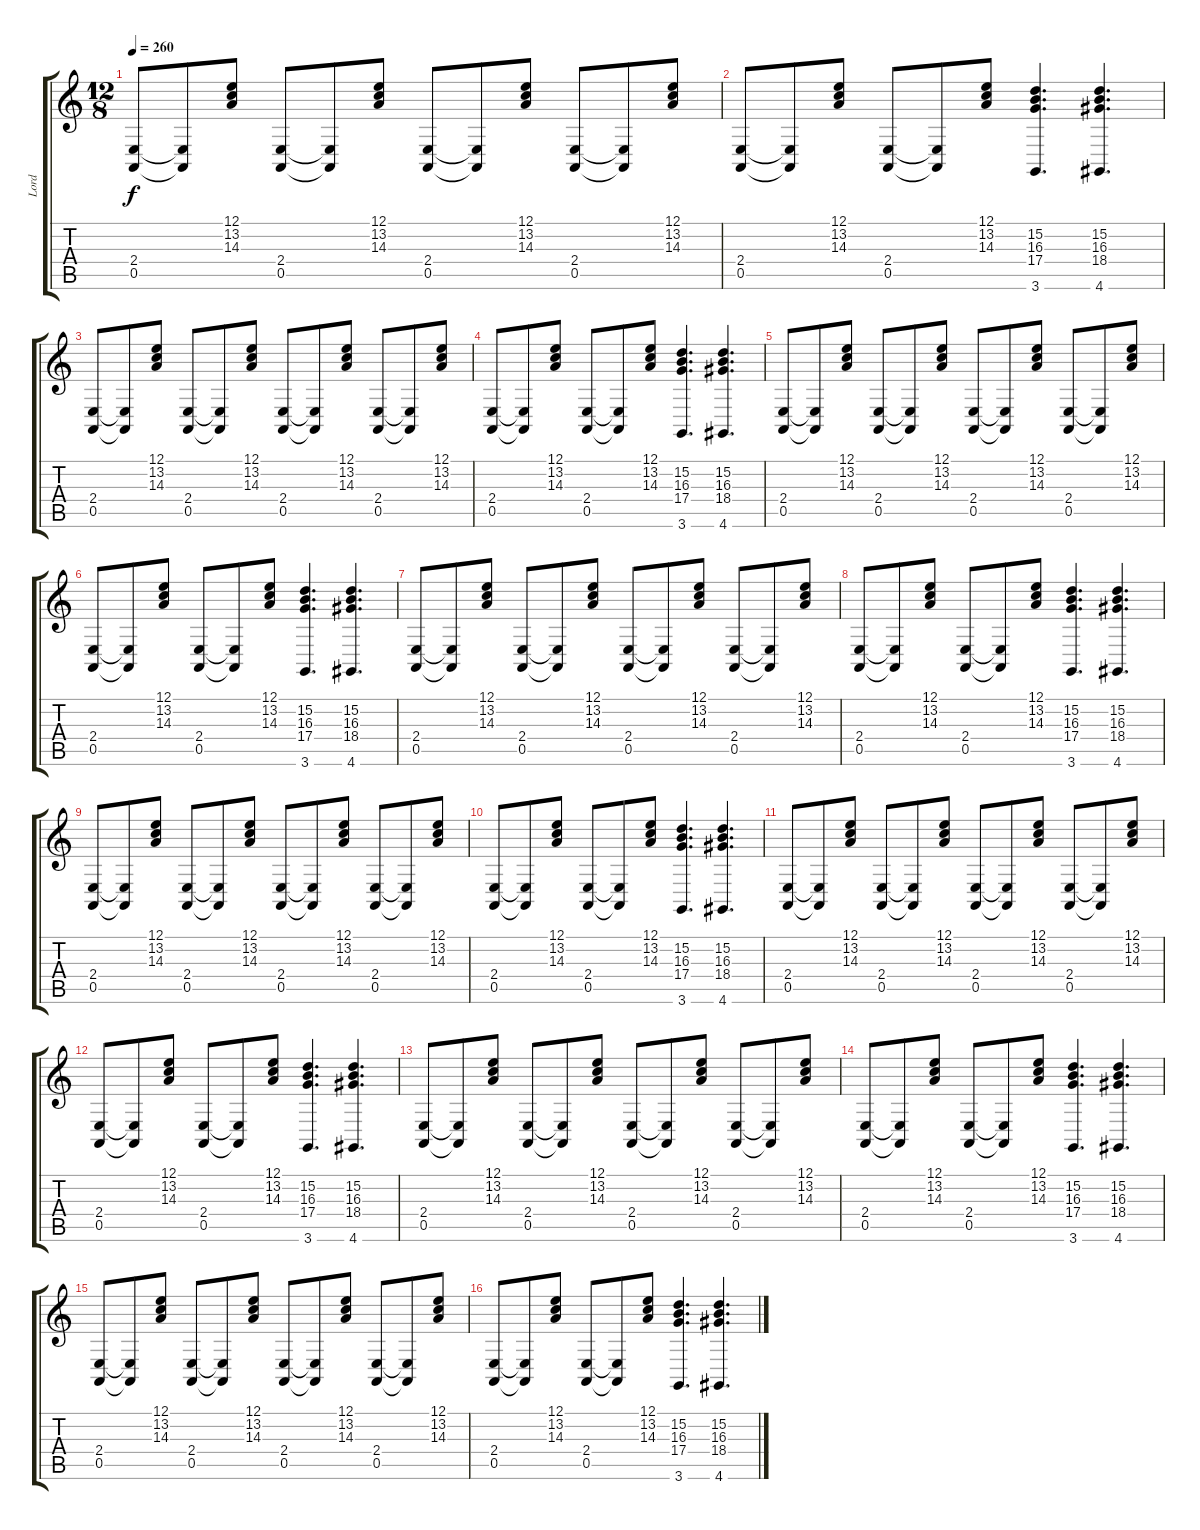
\track ("Lord" "Lord") {instrument marimba}
\staff {score tabs}
\tuning (E4 B3 G3 D3 A2 E2) {hide}
\ts (12 8)
\tempo 260
\clef g2
\ks c
(2.4 0.5).8{dy f} (2.4{t} 0.5{t}).8 (12.1 13.2 14.3).8 (2.4 0.5).8 (2.4{t} 0.5{t}).8 (12.1 13.2 14.3).8 (2.4 0.5).8 (2.4{t} 0.5{t}).8 (12.1 13.2 14.3).8 (2.4 0.5).8 (2.4{t} 0.5{t}).8 (12.1 13.2 14.3).8 |
(2.4 0.5).8 (2.4{t} 0.5{t}).8 (12.1 13.2 14.3).8 (2.4 0.5).8 (2.4{t} 0.5{t}).8 (12.1 13.2 14.3).8 (15.2 16.3 17.4 3.6).4{d} (15.2 16.3 18.4 4.6).4{d} |
(2.4 0.5).8 (2.4{t} 0.5{t}).8 (12.1 13.2 14.3).8 (2.4 0.5).8 (2.4{t} 0.5{t}).8 (12.1 13.2 14.3).8 (2.4 0.5).8 (2.4{t} 0.5{t}).8 (12.1 13.2 14.3).8 (2.4 0.5).8 (2.4{t} 0.5{t}).8 (12.1 13.2 14.3).8 |
(2.4 0.5).8 (2.4{t} 0.5{t}).8 (12.1 13.2 14.3).8 (2.4 0.5).8 (2.4{t} 0.5{t}).8 (12.1 13.2 14.3).8 (15.2 16.3 17.4 3.6).4{d} (15.2 16.3 18.4 4.6).4{d} |
(2.4 0.5).8 (2.4{t} 0.5{t}).8 (12.1 13.2 14.3).8 (2.4 0.5).8 (2.4{t} 0.5{t}).8 (12.1 13.2 14.3).8 (2.4 0.5).8 (2.4{t} 0.5{t}).8 (12.1 13.2 14.3).8 (2.4 0.5).8 (2.4{t} 0.5{t}).8 (12.1 13.2 14.3).8 |
(2.4 0.5).8 (2.4{t} 0.5{t}).8 (12.1 13.2 14.3).8 (2.4 0.5).8 (2.4{t} 0.5{t}).8 (12.1 13.2 14.3).8 (15.2 16.3 17.4 3.6).4{d} (15.2 16.3 18.4 4.6).4{d} |
(2.4 0.5).8 (2.4{t} 0.5{t}).8 (12.1 13.2 14.3).8 (2.4 0.5).8 (2.4{t} 0.5{t}).8 (12.1 13.2 14.3).8 (2.4 0.5).8 (2.4{t} 0.5{t}).8 (12.1 13.2 14.3).8 (2.4 0.5).8 (2.4{t} 0.5{t}).8 (12.1 13.2 14.3).8 |
(2.4 0.5).8 (2.4{t} 0.5{t}).8 (12.1 13.2 14.3).8 (2.4 0.5).8 (2.4{t} 0.5{t}).8 (12.1 13.2 14.3).8 (15.2 16.3 17.4 3.6).4{d} (15.2 16.3 18.4 4.6).4{d} |
(2.4 0.5).8 (2.4{t} 0.5{t}).8 (12.1 13.2 14.3).8 (2.4 0.5).8 (2.4{t} 0.5{t}).8 (12.1 13.2 14.3).8 (2.4 0.5).8 (2.4{t} 0.5{t}).8 (12.1 13.2 14.3).8 (2.4 0.5).8 (2.4{t} 0.5{t}).8 (12.1 13.2 14.3).8 |
(2.4 0.5).8 (2.4{t} 0.5{t}).8 (12.1 13.2 14.3).8 (2.4 0.5).8 (2.4{t} 0.5{t}).8 (12.1 13.2 14.3).8 (15.2 16.3 17.4 3.6).4{d} (15.2 16.3 18.4 4.6).4{d} |
(2.4 0.5).8 (2.4{t} 0.5{t}).8 (12.1 13.2 14.3).8 (2.4 0.5).8 (2.4{t} 0.5{t}).8 (12.1 13.2 14.3).8 (2.4 0.5).8 (2.4{t} 0.5{t}).8 (12.1 13.2 14.3).8 (2.4 0.5).8 (2.4{t} 0.5{t}).8 (12.1 13.2 14.3).8 |
(2.4 0.5).8 (2.4{t} 0.5{t}).8 (12.1 13.2 14.3).8 (2.4 0.5).8 (2.4{t} 0.5{t}).8 (12.1 13.2 14.3).8 (15.2 16.3 17.4 3.6).4{d} (15.2 16.3 18.4 4.6).4{d} |
(2.4 0.5).8 (2.4{t} 0.5{t}).8 (12.1 13.2 14.3).8 (2.4 0.5).8 (2.4{t} 0.5{t}).8 (12.1 13.2 14.3).8 (2.4 0.5).8 (2.4{t} 0.5{t}).8 (12.1 13.2 14.3).8 (2.4 0.5).8 (2.4{t} 0.5{t}).8 (12.1 13.2 14.3).8 |
(2.4 0.5).8 (2.4{t} 0.5{t}).8 (12.1 13.2 14.3).8 (2.4 0.5).8 (2.4{t} 0.5{t}).8 (12.1 13.2 14.3).8 (15.2 16.3 17.4 3.6).4{d} (15.2 16.3 18.4 4.6).4{d} |
(2.4 0.5).8 (2.4{t} 0.5{t}).8 (12.1 13.2 14.3).8 (2.4 0.5).8 (2.4{t} 0.5{t}).8 (12.1 13.2 14.3).8 (2.4 0.5).8 (2.4{t} 0.5{t}).8 (12.1 13.2 14.3).8 (2.4 0.5).8 (2.4{t} 0.5{t}).8 (12.1 13.2 14.3).8 |
(2.4 0.5).8 (2.4{t} 0.5{t}).8 (12.1 13.2 14.3).8 (2.4 0.5).8 (2.4{t} 0.5{t}).8 (12.1 13.2 14.3).8 (15.2 16.3 17.4 3.6).4{d} (15.2 16.3 18.4 4.6).4{d}
